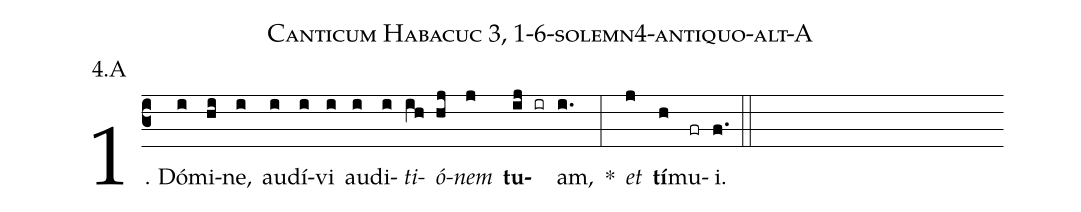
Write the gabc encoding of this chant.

name: Canticum Habacuc 3, 1-6-solemn4-antiquo-alt-A;
annotation: 4.A;
%%
(c3)1. Dó(i)mi(hi)ne,(i) au(i)dí(i)vi(i) au(i)di(i)<i>ti</i>(ih)<i>ó</i>(hj)<i>nem</i>(j) <b>tu</b>(ij ir)am,(i.) *(:) <i>et</i>(j) <b>tí</b>(h)mu(fr)i.(f.) (::)
